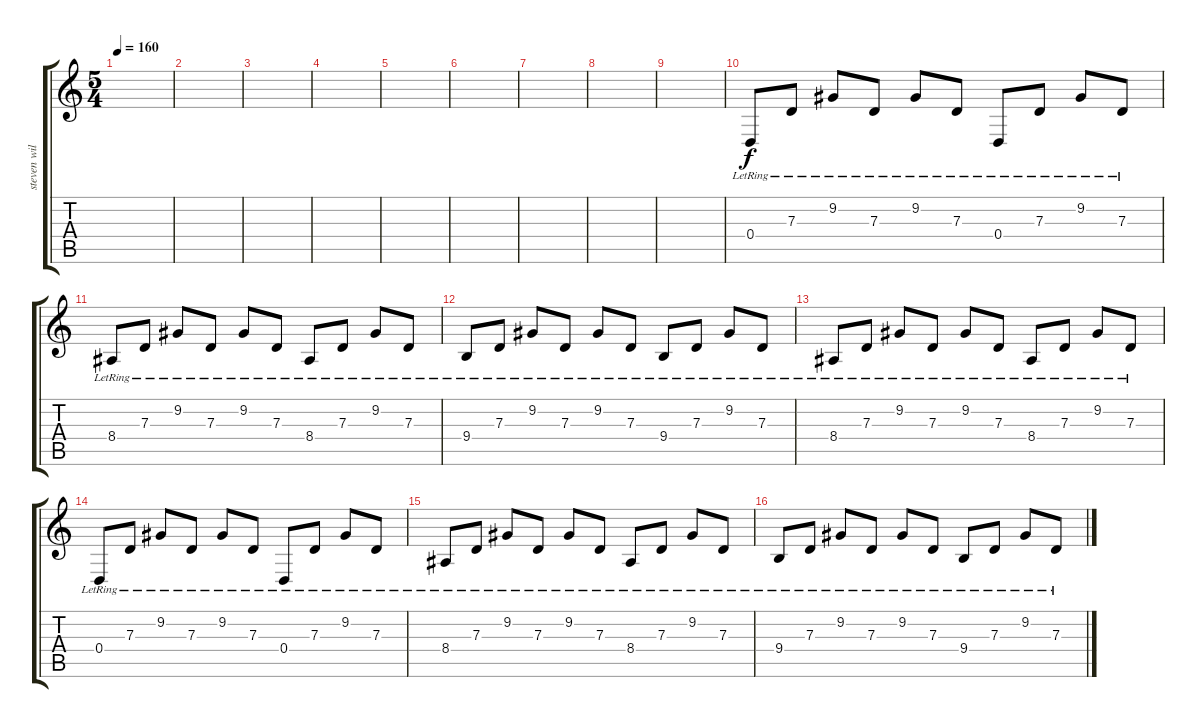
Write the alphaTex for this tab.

\track ("steven wilson ( guitar 2 )" "steven wil") {instrument stringensemble1}
\staff {score tabs}
\tuning (E4 B3 G3 D3 A2 D2) {hide}
\ts (5 4)
\tempo 160
\clef g2
\ks c
|
|
|
|
|
|
|
|
|
0.4{lr}.8{volume 8 instrument electricguitarclean} 7.3{lr}.8 9.2{lr}.8 7.3{lr}.8 9.2{lr}.8 7.3{lr}.8 0.4{lr}.8 7.3{lr}.8 9.2{lr}.8 7.3{lr}.8 |
8.4{lr}.8 7.3{lr}.8 9.2{lr}.8 7.3{lr}.8 9.2{lr}.8 7.3{lr}.8 8.4{lr}.8 7.3{lr}.8 9.2{lr}.8 7.3{lr}.8 |
9.4{lr}.8 7.3{lr}.8 9.2{lr}.8 7.3{lr}.8 9.2{lr}.8 7.3{lr}.8 9.4{lr}.8 7.3{lr}.8 9.2{lr}.8 7.3{lr}.8 |
8.4{lr}.8 7.3{lr}.8 9.2{lr}.8 7.3{lr}.8 9.2{lr}.8 7.3{lr}.8 8.4{lr}.8 7.3{lr}.8 9.2{lr}.8 7.3{lr}.8 |
0.4{lr}.8 7.3{lr}.8 9.2{lr}.8 7.3{lr}.8 9.2{lr}.8 7.3{lr}.8 0.4{lr}.8 7.3{lr}.8 9.2{lr}.8 7.3{lr}.8 |
8.4{lr}.8 7.3{lr}.8 9.2{lr}.8 7.3{lr}.8 9.2{lr}.8 7.3{lr}.8 8.4{lr}.8 7.3{lr}.8 9.2{lr}.8 7.3{lr}.8 |
9.4{lr}.8 7.3{lr}.8 9.2{lr}.8 7.3{lr}.8 9.2{lr}.8 7.3{lr}.8 9.4{lr}.8 7.3{lr}.8 9.2{lr}.8 7.3{lr}.8
